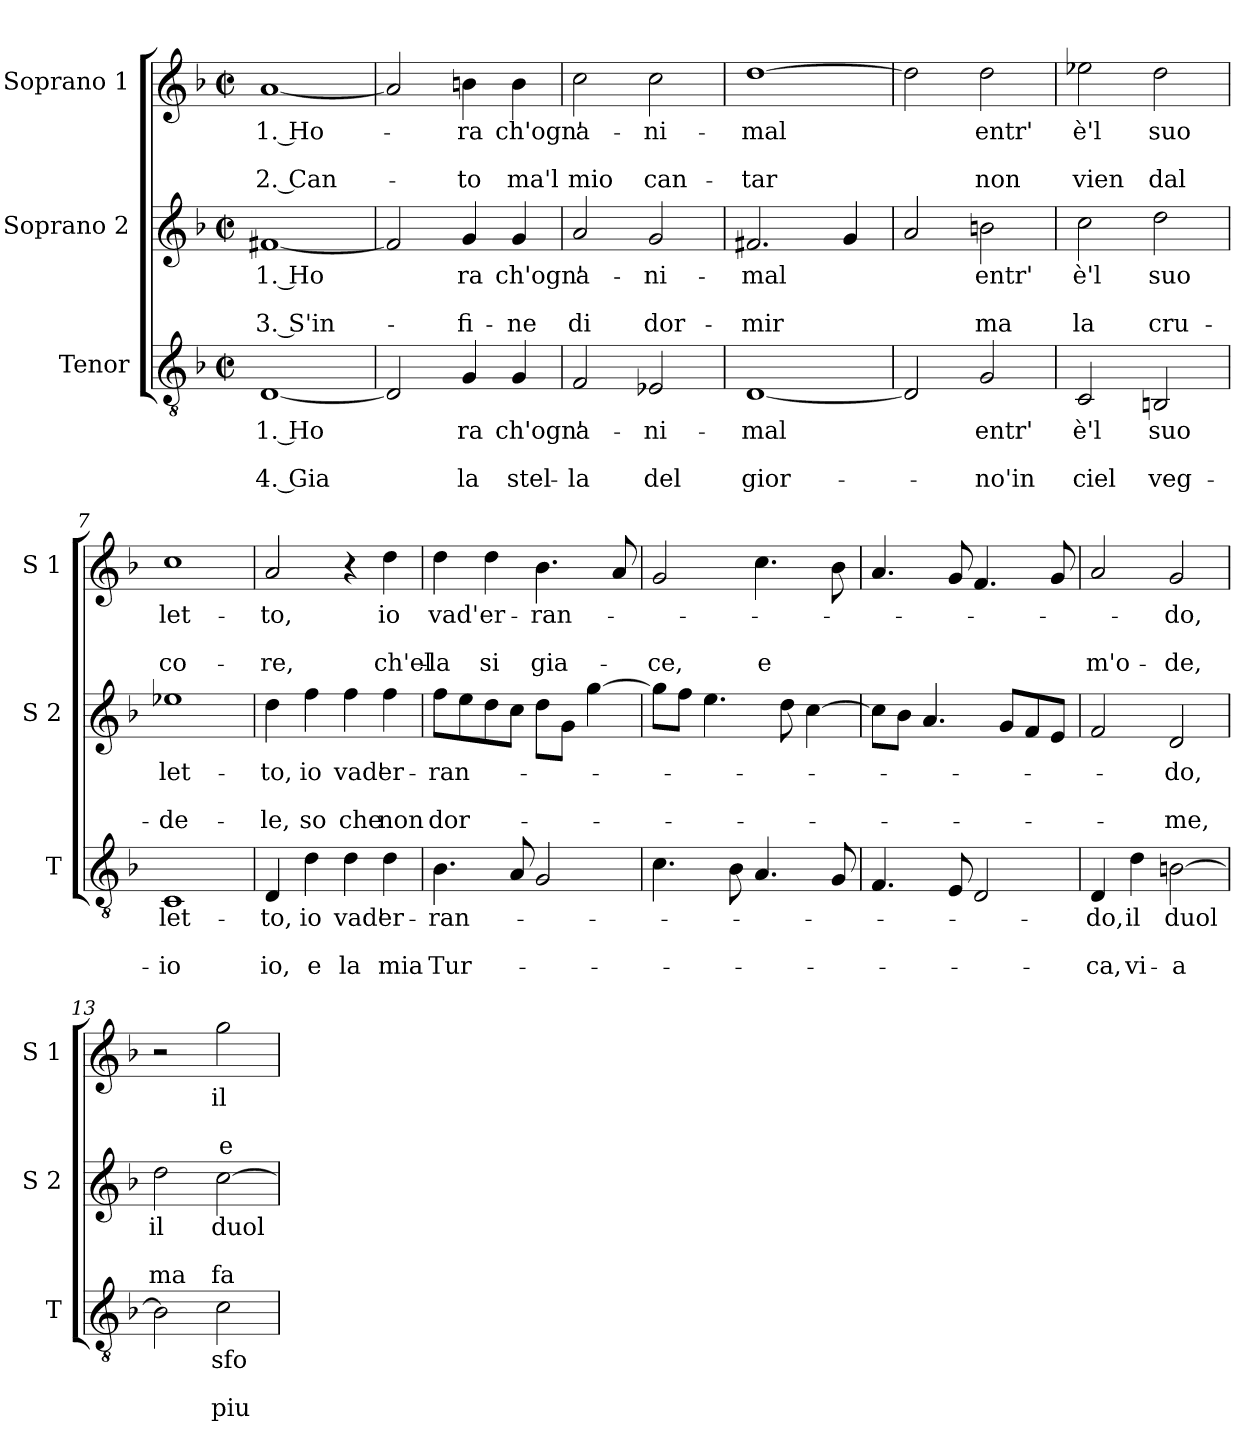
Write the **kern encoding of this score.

**kern	**text	**text	**text	**kern	**text	**text	**text	**kern	**text	**text	**text
*part3	*part3	*part3	*part3	*part2	*part2	*part2	*part2	*part1	*part1	*part1	*part1
*staff3	*staff3	*staff3	*staff3	*staff2	*staff2	*staff2	*staff2	*staff1	*staff1	*staff1	*staff1
*I"Tenor	*	*	*	*I"Soprano 2	*	*	*	*I"Soprano 1	*	*	*
*I'T	*	*	*	*I'S 2	*	*	*	*I'S 1	*	*	*
*clefGv2	*	*	*	*clefG2	*	*	*	*clefG2	*	*	*
*k[b-]	*	*	*	*k[b-]	*	*	*	*k[b-]	*	*	*
*F:	*	*	*	*F:	*	*	*	*F:	*	*	*
*M2/2	*	*	*	*M2/2	*	*	*	*M2/2	*	*	*
*met(c|)	*	*	*	*met(c|)	*	*	*	*met(c|)	*	*	*
=1	=1	=1	=1	=1	=1	=1	=1	=1	=1	=1	=1
!	!LO:LY:b	!	!LO:LY:b	!	!LO:LY:b	!	!LO:LY:b	!	!LO:LY:b	!	!LO:LY:b
[1D	1. Ho	.	4. Gia	[1f#X	1. Ho	.	3. S'in-	[1a	1. Ho-	.	2. Can-
=2	=2	=2	=2	=2	=2	=2	=2	=2	=2	=2	=2
2D/]	.	.	.	2f#/]	.	.	.	2a/]	.	.	.
!	!LO:LY:b	!	!LO:LY:b	!	!LO:LY:b	!	!LO:LY:b	!	!LO:LY:b	!	!LO:LY:b
4G/	ra	.	la	4g/	ra	.	-fi-	4bn\	-ra	.	-to
!	!LO:LY:b	!	!LO:LY:b	!	!LO:LY:b	!	!LO:LY:b	!	!LO:LY:b	!	!LO:LY:b
4G/	ch'ogn'	.	stel-	4g/	ch'ogn'	.	-ne	4b\	ch'ogn'	.	ma'l
=3	=3	=3	=3	=3	=3	=3	=3	=3	=3	=3	=3
!	!LO:LY:b	!	!LO:LY:b	!	!LO:LY:b	!	!LO:LY:b	!	!LO:LY:b	!	!LO:LY:b
2F/	a-	.	-la	2a/	a-	.	di	2cc\	a-	.	mio
!	!LO:LY:b	!	!LO:LY:b	!	!LO:LY:b	!	!LO:LY:b	!	!LO:LY:b	!	!LO:LY:b
2E-X/	-ni-	.	del	2g/	-ni-	.	dor-	2cc\	-ni-	.	can-
=4	=4	=4	=4	=4	=4	=4	=4	=4	=4	=4	=4
!	!LO:LY:b	!	!LO:LY:b	!	!LO:LY:b	!	!LO:LY:b	!	!LO:LY:b	!	!LO:LY:b
[1D	-mal	.	gior-	2.f#X/	-mal	.	-mir	[1dd	-mal	.	-tar
.	.	.	.	4g/	.	.	.	.	.	.	.
=5	=5	=5	=5	=5	=5	=5	=5	=5	=5	=5	=5
2D/]	.	.	.	2a/	.	.	.	2dd\]	.	.	.
!	!LO:LY:b	!	!LO:LY:b	!	!LO:LY:b	!	!LO:LY:b	!	!LO:LY:b	!	!LO:LY:b
2G/	entr'	.	-no'in	2bn\	entr'	.	ma	2dd\	entr'	.	non
!!LO:LB:g=z
=6	=6	=6	=6	=6	=6	=6	=6	=6	=6	=6	=6
!	!LO:LY:b	!	!LO:LY:b	!	!LO:LY:b	!	!LO:LY:b	!	!LO:LY:b	!	!LO:LY:b
2C/	è'l	.	ciel	2cc\	è'l	.	la	2ee-X\	è'l	.	vien
!	!LO:LY:b	!	!LO:LY:b	!	!LO:LY:b	!	!LO:LY:b	!	!LO:LY:b	!	!LO:LY:b
2BBn/	suo	.	veg-	2dd\	suo	.	cru-	2dd\	suo	.	dal
=7	=7	=7	=7	=7	=7	=7	=7	=7	=7	=7	=7
!	!LO:LY:b	!	!LO:LY:b	!	!LO:LY:b	!	!LO:LY:b	!	!LO:LY:b	!	!LO:LY:b
1C	let-	.	-io	1ee-X	let-	.	-de-	1cc	let-	.	co-
=8	=8	=8	=8	=8	=8	=8	=8	=8	=8	=8	=8
!	!LO:LY:b	!	!LO:LY:b	!	!LO:LY:b	!	!LO:LY:b	!	!LO:LY:b	!	!LO:LY:b
4D/	-to,	.	io,	4dd\	-to,	.	-le,	2a/	-to,	.	-re,
!	!LO:LY:b	!	!LO:LY:b	!	!LO:LY:b	!	!LO:LY:b	!	!	!	!
4d\	io	.	e	4ff\	io	.	so	.	.	.	.
!	!LO:LY:b	!	!LO:LY:b	!	!LO:LY:b	!	!LO:LY:b	!	!	!	!
4d\	vad'	.	la	4ff\	vad'	.	che	4r	.	.	.
!	!LO:LY:b	!	!LO:LY:b	!	!LO:LY:b	!	!LO:LY:b	!	!LO:LY:b	!	!LO:LY:b
4d\	er-	.	mia	4ff\	er-	.	non	4dd\	io	.	ch'el-
=9	=9	=9	=9	=9	=9	=9	=9	=9	=9	=9	=9
!	!LO:LY:b	!	!LO:LY:b	!	!LO:LY:b	!	!LO:LY:b	!	!LO:LY:b	!	!LO:LY:b
4.B-\	-ran-	.	Tur-	8ff\L	-ran-	.	dor-	4dd\	vad'	.	-la
.	.	.	.	8ee\	.	.	.	.	.	.	.
!	!	!	!	!	!	!	!	!	!LO:LY:b	!	!LO:LY:b
.	.	.	.	8dd\	.	.	.	4dd\	er-	.	si
8A/	.	.	.	8cc\J	.	.	.	.	.	.	.
!	!	!	!	!	!	!	!	!	!LO:LY:b	!	!LO:LY:b
2G/	.	.	.	8dd\L	.	.	.	4.b-\	-ran-	.	gia-
.	.	.	.	8g\J	.	.	.	.	.	.	.
.	.	.	.	[4gg\	.	.	.	.	.	.	.
.	.	.	.	.	.	.	.	8a/	.	.	.
=10	=10	=10	=10	=10	=10	=10	=10	=10	=10	=10	=10
!	!	!	!	!	!	!	!	!	!	!	!LO:LY:b
4.c\	.	.	.	8gg\L]	.	.	.	2g/	.	.	-ce,
.	.	.	.	8ff\J	.	.	.	.	.	.	.
.	.	.	.	4.ee\	.	.	.	.	.	.	.
8B-\	.	.	.	.	.	.	.	.	.	.	.
!	!	!	!	!	!	!	!	!	!	!	!LO:LY:b
4.A/	.	.	.	.	.	.	.	4.cc\	.	.	e
.	.	.	.	8dd\	.	.	.	.	.	.	.
.	.	.	.	[4cc\	.	.	.	.	.	.	.
8G/	.	.	.	.	.	.	.	8b-\	.	.	.
!!LO:PB:g=z
=11	=11	=11	=11	=11	=11	=11	=11	=11	=11	=11	=11
4.F/	.	.	.	8cc\L]	.	.	.	4.a/	.	.	.
.	.	.	.	8b-\J	.	.	.	.	.	.	.
.	.	.	.	4.a/	.	.	.	.	.	.	.
8E/	.	.	.	.	.	.	.	8g/	.	.	.
2D/	.	.	.	.	.	.	.	4.f/	.	.	.
.	.	.	.	8g/L	.	.	.	.	.	.	.
.	.	.	.	8f/	.	.	.	.	.	.	.
.	.	.	.	8e/J	.	.	.	8g/	.	.	.
=12	=12	=12	=12	=12	=12	=12	=12	=12	=12	=12	=12
!	!LO:LY:b	!	!LO:LY:b	!	!	!	!	!	!	!	!LO:LY:b
4D/	-do,	.	-ca,	2f/	.	.	.	2a/	.	.	m'o-
!	!LO:LY:b	!	!LO:LY:b	!	!	!	!	!	!	!	!
4d\	il	.	vi-	.	.	.	.	.	.	.	.
!	!LO:LY:b	!	!LO:LY:b	!	!LO:LY:b	!	!LO:LY:b	!	!LO:LY:b	!	!LO:LY:b
[2Bn\	duol	.	-a	2d/	-do,	.	-me,	2g/	-do,	.	-de,
=13	=13	=13	=13	=13	=13	=13	=13	=13	=13	=13	=13
!	!	!	!	!	!LO:LY:b	!	!LO:LY:b	!	!	!	!
2B\]	.	.	.	2dd\	il	.	ma	2r	.	.	.
!	!LO:LY:b	!	!LO:LY:b	!	!LO:LY:b	!	!LO:LY:b	!	!LO:LY:b	!	!LO:LY:b
2c\	sfo-	.	piu	[2cc\	duol	.	fa	2gg\	il	.	e
=	=	=	=	=	=	=	=	=	=	=	=
*-	*-	*-	*-	*-	*-	*-	*-	*-	*-	*-	*-
